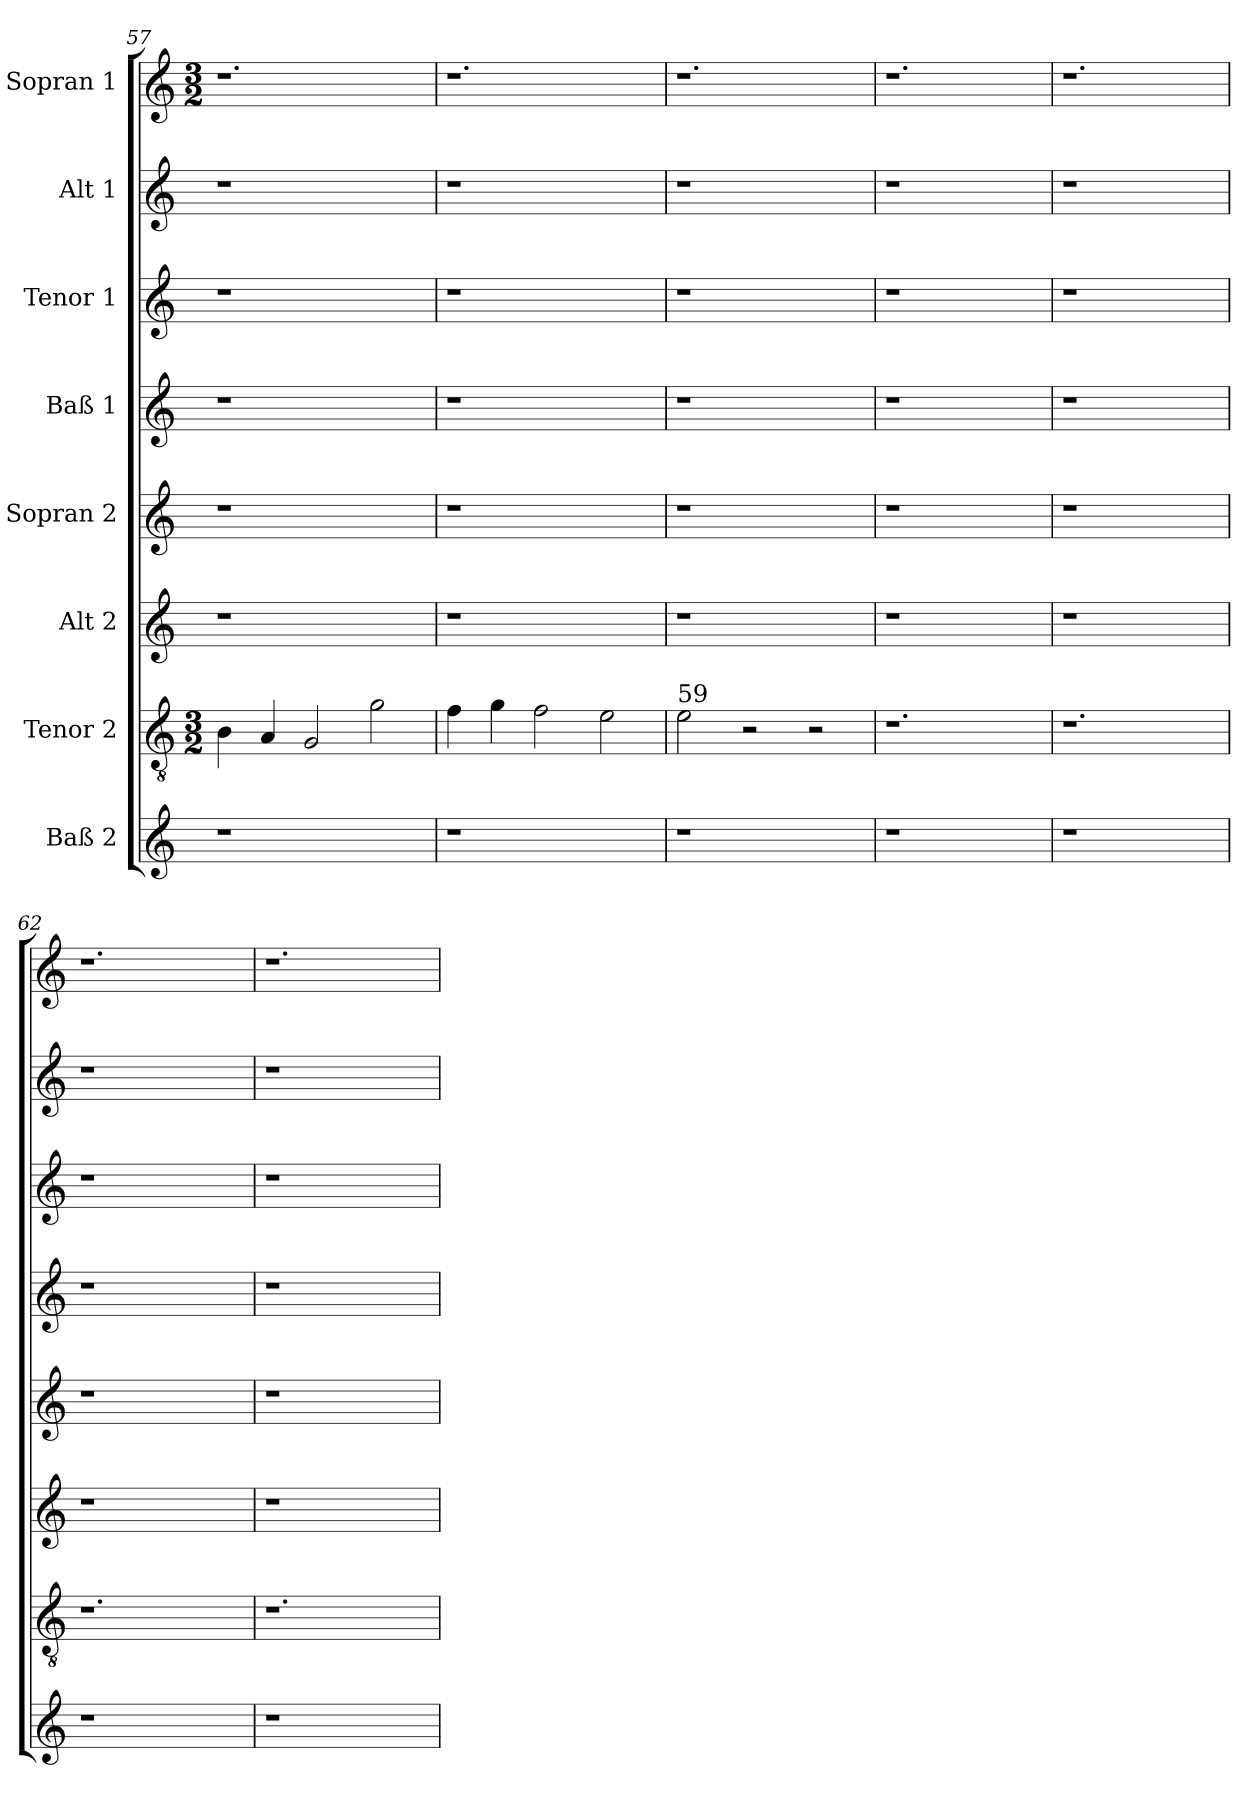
**kern	**kern	**kern	**kern	**kern	**kern	**kern	**kern
*part8	*part7	*part6	*part5	*part4	*part3	*part2	*part1
*staff8	*staff7	*staff6	*staff5	*staff4	*staff3	*staff2	*staff1
*I"Baß 2	*I"Tenor 2	*I"Alt 2	*I"Sopran 2	*I"Baß 1	*I"Tenor 1	*I"Alt 1	*I"Sopran 1
!!LO:PB:g=z
*clefG2	*clefGv2	*clefG2	*clefG2	*clefG2	*clefG2	*clefG2	*clefG2
*k[]	*k[]	*k[]	*k[]	*k[]	*k[]	*k[]	*k[]
*	*M3/2	*	*	*	*	*	*M3/2
=57	=57	=57	=57	=57	=57	=57	=57
1r	4B\	1r	1r	1r	1r	1r	1.r
.	4A/	.	.	.	.	.	.
.	2G/	.	.	.	.	.	.
2ryy	2g\	2ryy	2ryy	2ryy	2ryy	2ryy	.
=58	=58	=58	=58	=58	=58	=58	=58
1r	4f\	1r	1r	1r	1r	1r	1.r
.	4g\	.	.	.	.	.	.
.	2f\	.	.	.	.	.	.
2ryy	2e\	2ryy	2ryy	2ryy	2ryy	2ryy	.
=59	=59	=59	=59	=59	=59	=59	=59
!	!LO:TX:a:t=59	!	!	!	!	!	!
1r	2e\	1r	1r	1r	1r	1r	1.r
.	2r	.	.	.	.	.	.
2ryy	2r	2ryy	2ryy	2ryy	2ryy	2ryy	.
=60	=60	=60	=60	=60	=60	=60	=60
1r	1.r	1r	1r	1r	1r	1r	1.r
2ryy	.	2ryy	2ryy	2ryy	2ryy	2ryy	.
=61	=61	=61	=61	=61	=61	=61	=61
1r	1.r	1r	1r	1r	1r	1r	1.r
2ryy	.	2ryy	2ryy	2ryy	2ryy	2ryy	.
=62	=62	=62	=62	=62	=62	=62	=62
1r	1.r	1r	1r	1r	1r	1r	1.r
2ryy	.	2ryy	2ryy	2ryy	2ryy	2ryy	.
=63	=63	=63	=63	=63	=63	=63	=63
1r	1.r	1r	1r	1r	1r	1r	1.r
2ryy	.	2ryy	2ryy	2ryy	2ryy	2ryy	.
=	=	=	=	=	=	=	=
*-	*-	*-	*-	*-	*-	*-	*-
